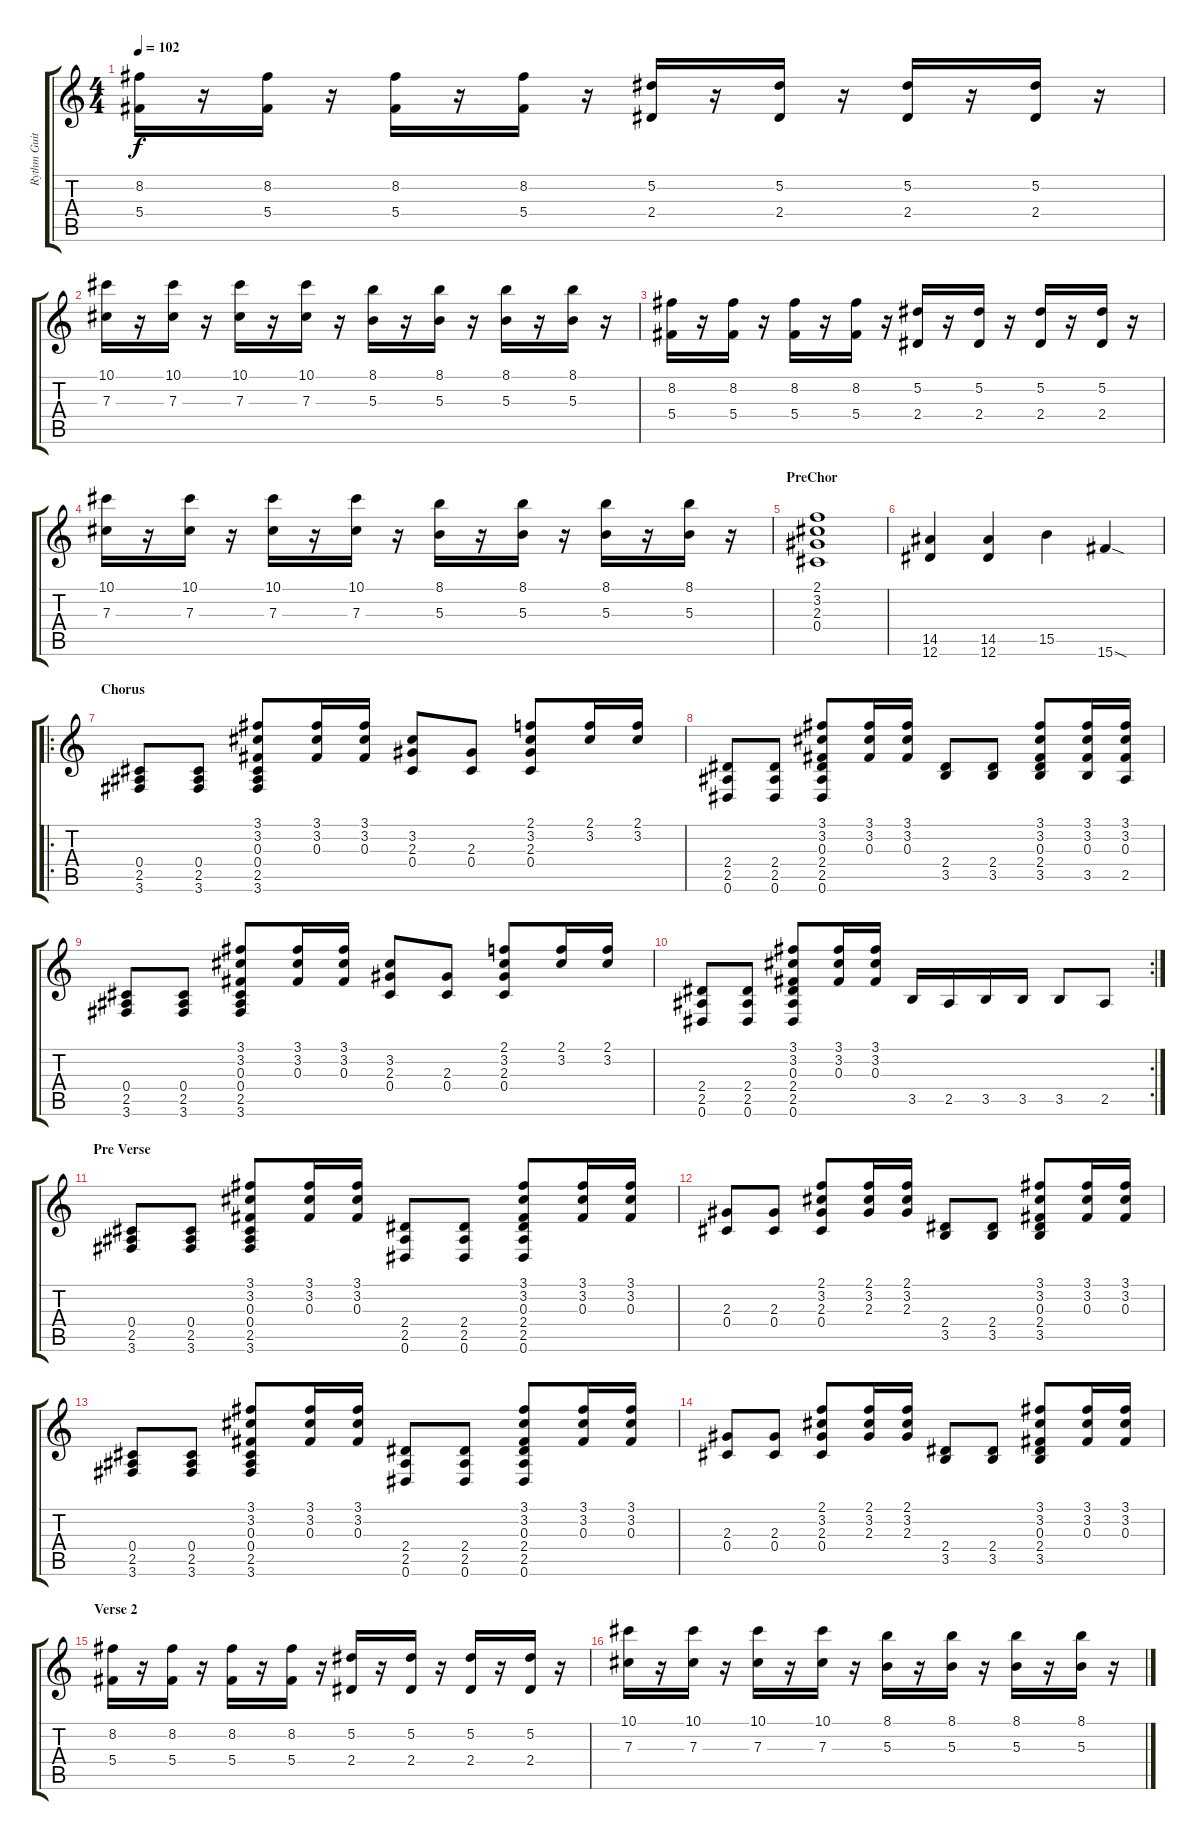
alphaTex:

\track ("Rythm Guitar" "Rythm Guit") {instrument overdrivenguitar}
\staff {score tabs}
\tuning (Eb4 Bb3 Gb3 Db3 Ab2 Eb2) {hide}
\ts (4 4)
\tempo 102
\clef g2
\ks c
(8.2 5.4).16{dy f} r.16 (8.2 5.4).16 r.16 (8.2 5.4).16 r.16 (8.2 5.4).16 r.16 (5.2 2.4).16 r.16 (5.2 2.4).16 r.16 (5.2 2.4).16 r.16 (5.2 2.4).16 r.16 |
(10.1 7.3).16 r.16 (10.1 7.3).16 r.16 (10.1 7.3).16 r.16 (10.1 7.3).16 r.16 (8.1 5.3).16 r.16 (8.1 5.3).16 r.16 (8.1 5.3).16 r.16 (8.1 5.3).16 r.16 |
(8.2 5.4).16{volume 5} r.16 (8.2 5.4).16 r.16 (8.2 5.4).16 r.16 (8.2 5.4).16 r.16 (5.2 2.4).16 r.16 (5.2 2.4).16 r.16 (5.2 2.4).16 r.16 (5.2 2.4).16 r.16 |
(10.1 7.3).16 r.16 (10.1 7.3).16 r.16 (10.1 7.3).16 r.16 (10.1 7.3).16 r.16 (8.1 5.3).16 r.16 (8.1 5.3).16 r.16 (8.1 5.3).16 r.16 (8.1 5.3).16 r.16 |
\section ("" "PreChor")
(2.1 3.2 2.3 0.4).1{volume 9} |
(14.5 12.6).4 (14.5 12.6).4 15.5.4 15.6{sod}.4 |
\ro
\section ("" "Chorus")
(0.4 2.5 3.6).8{volume 13} (0.4 2.5 3.6).8 (3.1 3.2 0.3 0.4 2.5 3.6).8 (3.1 3.2 0.3).16 (3.1 3.2 0.3).16 (3.2 2.3 0.4).8 (2.3 0.4).8 (2.1 3.2 2.3 0.4).8 (2.1 3.2).16 (2.1 3.2).16 |
(2.4 2.5 0.6).8 (2.4 2.5 0.6).8 (3.1 3.2 0.3 2.4 2.5 0.6).8 (3.1 3.2 0.3).16 (3.1 3.2 0.3).16 (2.4 3.5).8 (2.4 3.5).8 (3.1 3.2 0.3 2.4 3.5).8 (3.1 3.2 0.3 3.5).16 (3.1 3.2 0.3 2.5).16 |
(0.4 2.5 3.6).8 (0.4 2.5 3.6).8 (3.1 3.2 0.3 0.4 2.5 3.6).8 (3.1 3.2 0.3).16 (3.1 3.2 0.3).16 (3.2 2.3 0.4).8 (2.3 0.4).8 (2.1 3.2 2.3 0.4).8 (2.1 3.2).16 (2.1 3.2).16 |
\rc 2
(2.4 2.5 0.6).8 (2.4 2.5 0.6).8 (3.1 3.2 0.3 2.4 2.5 0.6).8 (3.1 3.2 0.3).16 (3.1 3.2 0.3).16 3.5.16 2.5.16 3.5.16 3.5.16 3.5.8 2.5.8 |
\section ("" "Pre Verse")
(0.4 2.5 3.6).8{volume 9 instrument overdrivenguitar} (0.4 2.5 3.6).8 (3.1 3.2 0.3 0.4 2.5 3.6).8 (3.1 3.2 0.3).16 (3.1 3.2 0.3).16 (2.4 2.5 0.6).8 (2.4 2.5 0.6).8 (3.1 3.2 0.3 2.4 2.5 0.6).8 (3.1 3.2 0.3).16 (3.1 3.2 0.3).16 |
(2.3 0.4).8 (2.3 0.4).8 (2.1 3.2 2.3 0.4).8 (2.1 3.2 2.3).16 (2.1 3.2 2.3).16 (2.4 3.5).8 (2.4 3.5).8 (3.1 3.2 0.3 2.4 3.5).8 (3.1 3.2 0.3).16 (3.1 3.2 0.3).16 |
(0.4 2.5 3.6).8 (0.4 2.5 3.6).8 (3.1 3.2 0.3 0.4 2.5 3.6).8 (3.1 3.2 0.3).16 (3.1 3.2 0.3).16 (2.4 2.5 0.6).8 (2.4 2.5 0.6).8 (3.1 3.2 0.3 2.4 2.5 0.6).8 (3.1 3.2 0.3).16 (3.1 3.2 0.3).16 |
(2.3 0.4).8 (2.3 0.4).8 (2.1 3.2 2.3 0.4).8 (2.1 3.2 2.3).16 (2.1 3.2 2.3).16 (2.4 3.5).8 (2.4 3.5).8 (3.1 3.2 0.3 2.4 3.5).8 (3.1 3.2 0.3).16 (3.1 3.2 0.3).16 |
\section ("" "Verse 2")
(8.2 5.4).16 r.16 (8.2 5.4).16 r.16 (8.2 5.4).16 r.16 (8.2 5.4).16 r.16 (5.2 2.4).16 r.16 (5.2 2.4).16 r.16 (5.2 2.4).16 r.16 (5.2 2.4).16 r.16 |
(10.1 7.3).16 r.16 (10.1 7.3).16 r.16 (10.1 7.3).16 r.16 (10.1 7.3).16 r.16 (8.1 5.3).16 r.16 (8.1 5.3).16 r.16 (8.1 5.3).16 r.16 (8.1 5.3).16 r.16
